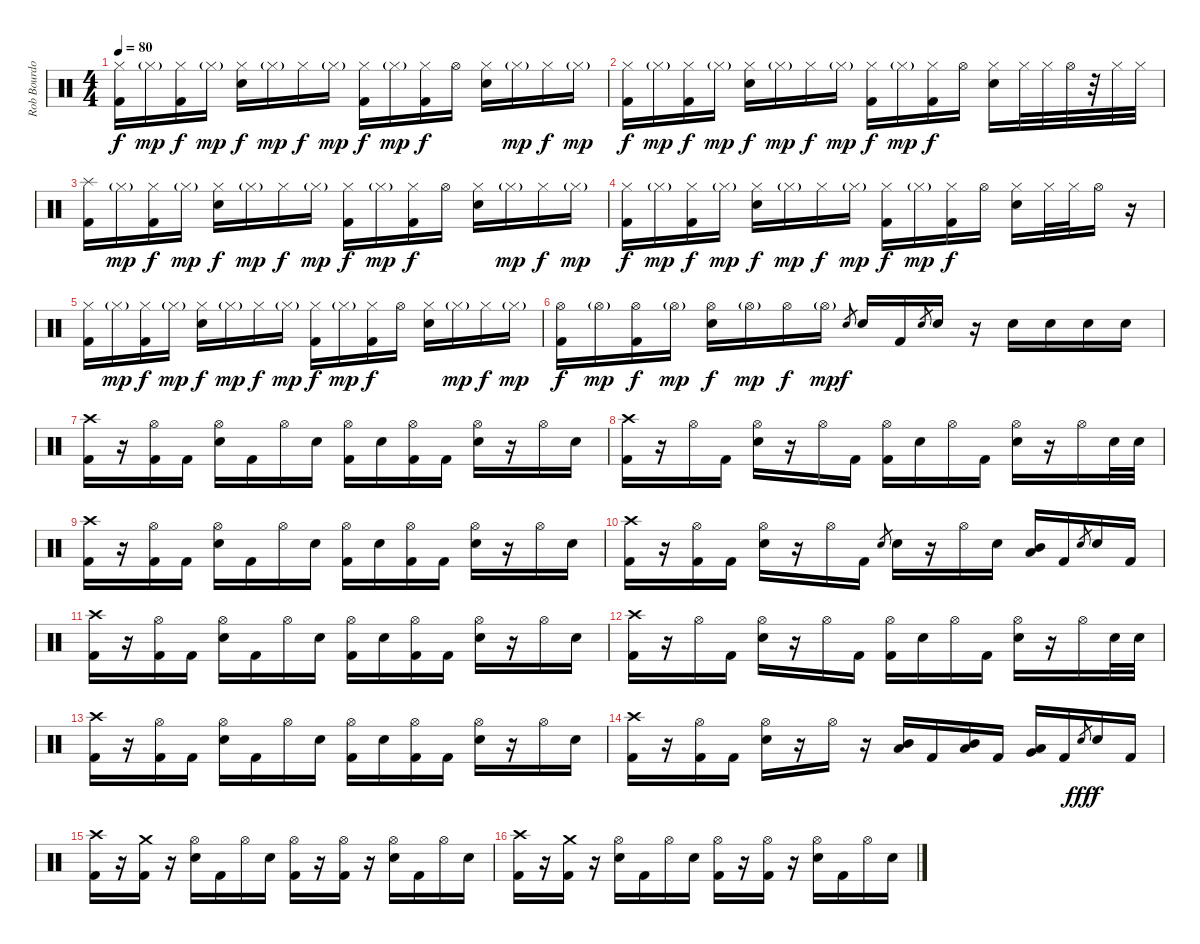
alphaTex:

\track ("Rob Bourdon (Drums)" "Rob Bourdo") {instrument percussion}
\staff {score}
\articulation defaults
\ts (4 4)
\tempo 80
\clef neutral
\ks c
("Hi-Hat (closed)" "Kick (hit) 2").16{dy f} "Hi-Hat (closed)"{g}.16{dy mp} ("Hi-Hat (closed)" "Kick (hit) 2").16{dy f} "Hi-Hat (closed)"{g}.16{dy mp} ("Hi-Hat (closed)" "Electric Snare (hit)").16{dy f} "Hi-Hat (closed)"{g}.16{dy mp} "Hi-Hat (closed)".16{dy f} "Hi-Hat (closed)"{g}.16{dy mp} ("Hi-Hat (closed)" "Kick (hit) 2").16{dy f} "Hi-Hat (closed)"{g}.16{dy mp} ("Hi-Hat (closed)" "Kick (hit) 2").16{dy f} "Hi-Hat (open)".16 ("Hi-Hat (closed)" "Electric Snare (hit)").16 "Hi-Hat (closed)"{g}.16{dy mp} "Hi-Hat (closed)".16{dy f} "Hi-Hat (closed)"{g}.16{dy mp} |
("Hi-Hat (closed)" "Kick (hit) 2").16{dy f} "Hi-Hat (closed)"{g}.16{dy mp} ("Hi-Hat (closed)" "Kick (hit) 2").16{dy f} "Hi-Hat (closed)"{g}.16{dy mp} ("Hi-Hat (closed)" "Electric Snare (hit)").16{dy f} "Hi-Hat (closed)"{g}.16{dy mp} "Hi-Hat (closed)".16{dy f} "Hi-Hat (closed)"{g}.16{dy mp} ("Hi-Hat (closed)" "Kick (hit) 2").16{dy f} "Hi-Hat (closed)"{g}.16{dy mp} ("Hi-Hat (closed)" "Kick (hit) 2").16{dy f} "Hi-Hat (open)".16 ("Hi-Hat (closed)" "Electric Snare (hit)").16 "Hi-Hat (closed)".32 "Hi-Hat (closed)".32 "Hi-Hat (open)".32 r.32 "Hi-Hat (closed)".32 "Hi-Hat (closed)".32 |
("Splash (hit)" "Kick (hit) 2").16 "Hi-Hat (closed)"{g}.16{dy mp} ("Hi-Hat (closed)" "Kick (hit) 2").16{dy f} "Hi-Hat (closed)"{g}.16{dy mp} ("Hi-Hat (closed)" "Electric Snare (hit)").16{dy f} "Hi-Hat (closed)"{g}.16{dy mp} "Hi-Hat (closed)".16{dy f} "Hi-Hat (closed)"{g}.16{dy mp} ("Hi-Hat (closed)" "Kick (hit) 2").16{dy f} "Hi-Hat (closed)"{g}.16{dy mp} ("Hi-Hat (closed)" "Kick (hit) 2").16{dy f} "Hi-Hat (open)".16 ("Hi-Hat (closed)" "Electric Snare (hit)").16 "Hi-Hat (closed)"{g}.16{dy mp} "Hi-Hat (closed)".16{dy f} "Hi-Hat (closed)"{g}.16{dy mp} |
("Hi-Hat (closed)" "Kick (hit) 2").16{dy f} "Hi-Hat (closed)"{g}.16{dy mp} ("Hi-Hat (closed)" "Kick (hit) 2").16{dy f} "Hi-Hat (closed)"{g}.16{dy mp} ("Hi-Hat (closed)" "Electric Snare (hit)").16{dy f} "Hi-Hat (closed)"{g}.16{dy mp} "Hi-Hat (closed)".16{dy f} "Hi-Hat (closed)"{g}.16{dy mp} ("Hi-Hat (closed)" "Kick (hit) 2").16{dy f} "Hi-Hat (closed)"{g}.16{dy mp} ("Hi-Hat (closed)" "Kick (hit) 2").16{dy f} "Hi-Hat (open)".16 ("Hi-Hat (closed)" "Electric Snare (hit)").16 "Hi-Hat (closed)".32 "Hi-Hat (closed)".32 "Hi-Hat (open)".16 r.16 |
("Hi-Hat (closed)" "Kick (hit) 2").16 "Hi-Hat (closed)"{g}.16{dy mp} ("Hi-Hat (closed)" "Kick (hit) 2").16{dy f} "Hi-Hat (closed)"{g}.16{dy mp} ("Hi-Hat (closed)" "Electric Snare (hit)").16{dy f} "Hi-Hat (closed)"{g}.16{dy mp} "Hi-Hat (closed)".16{dy f} "Hi-Hat (closed)"{g}.16{dy mp} ("Hi-Hat (closed)" "Kick (hit) 2").16{dy f} "Hi-Hat (closed)"{g}.16{dy mp} ("Hi-Hat (closed)" "Kick (hit) 2").16{dy f} "Hi-Hat (open)".16 ("Hi-Hat (closed)" "Electric Snare (hit)").16 "Hi-Hat (closed)"{g}.16{dy mp} "Hi-Hat (closed)".16{dy f} "Hi-Hat (closed)"{g}.16{dy mp} |
("Hi-Hat (open)" "Kick (hit) 2").16{dy f} "Hi-Hat (open)"{g}.16{dy mp} ("Hi-Hat (open)" "Kick (hit) 2").16{dy f} "Hi-Hat (open)"{g}.16{dy mp} ("Hi-Hat (open)" "Electric Snare (hit)").16{dy f} "Hi-Hat (open)"{g}.16{dy mp} "Hi-Hat (open)".16{dy f} "Hi-Hat (open)"{g}.16{dy mp} "Electric Snare (hit)".8{gr dy f} "Electric Snare (hit)".16 "Kick (hit) 2".16 "Electric Snare (hit)".8{gr} "Electric Snare (hit)".16 r.16 "Electric Snare (hit)".16 "Electric Snare (hit)".16 "Electric Snare (hit)".16 "Electric Snare (hit)".16 |
("Crash high (hit)" "Kick (hit) 2").16 r.16 ("Hi-Hat (open)" "Kick (hit) 2").16 "Kick (hit) 2".16 ("Hi-Hat (open)" "Electric Snare (hit)").16 "Kick (hit) 2".16 "Hi-Hat (open)".16 "Electric Snare (hit)".16 ("Hi-Hat (open)" "Kick (hit) 2").16 "Electric Snare (hit)".16 ("Hi-Hat (open)" "Kick (hit) 2").16 "Kick (hit) 2".16 ("Hi-Hat (open)" "Electric Snare (hit)").16 r.16 "Hi-Hat (open)".16 "Electric Snare (hit)".16 |
("Crash high (hit)" "Kick (hit) 2").16 r.16 "Hi-Hat (open)".16 "Kick (hit) 2".16 ("Hi-Hat (open)" "Electric Snare (hit)").16 r.16 "Hi-Hat (open)".16 "Kick (hit) 2".16 ("Hi-Hat (open)" "Kick (hit) 2").16 "Electric Snare (hit)".16 "Hi-Hat (open)".16 "Kick (hit) 2".16 ("Hi-Hat (open)" "Electric Snare (hit)").16 r.16 "Hi-Hat (open)".16 "Electric Snare (hit)".32 "Electric Snare (hit)".32 |
("Crash high (hit)" "Kick (hit) 2").16 r.16 ("Hi-Hat (open)" "Kick (hit) 2").16 "Kick (hit) 2".16 ("Hi-Hat (open)" "Electric Snare (hit)").16 "Kick (hit) 2".16 "Hi-Hat (open)".16 "Electric Snare (hit)".16 ("Hi-Hat (open)" "Kick (hit) 2").16 "Electric Snare (hit)".16 ("Hi-Hat (open)" "Kick (hit) 2").16 "Kick (hit) 2".16 ("Hi-Hat (open)" "Electric Snare (hit)").16 r.16 "Hi-Hat (open)".16 "Electric Snare (hit)".16 |
("Crash high (hit)" "Kick (hit) 2").16 r.16 ("Hi-Hat (open)" "Kick (hit) 2").16 "Kick (hit) 2".16 ("Hi-Hat (open)" "Electric Snare (hit)").16 r.16 "Hi-Hat (open)".16 "Kick (hit) 2".16 "Electric Snare (hit)".8{gr} "Electric Snare (hit)".16 r.16 "Hi-Hat (open)".16 "Electric Snare (hit)".16 ("Mid Tom (hit)" "Low Tom (hit)").16 "Kick (hit) 2".16 "Electric Snare (hit)".8{gr} "Electric Snare (hit)".16 "Kick (hit) 2".16 |
("Crash high (hit)" "Kick (hit) 2").16 r.16 ("Hi-Hat (open)" "Kick (hit) 2").16 "Kick (hit) 2".16 ("Hi-Hat (open)" "Electric Snare (hit)").16 "Kick (hit) 2".16 "Hi-Hat (open)".16 "Electric Snare (hit)".16 ("Hi-Hat (open)" "Kick (hit) 2").16 "Electric Snare (hit)".16 ("Hi-Hat (open)" "Kick (hit) 2").16 "Kick (hit) 2".16 ("Hi-Hat (open)" "Electric Snare (hit)").16 r.16 "Hi-Hat (open)".16 "Electric Snare (hit)".16 |
("Crash high (hit)" "Kick (hit) 2").16 r.16 "Hi-Hat (open)".16 "Kick (hit) 2".16 ("Hi-Hat (open)" "Electric Snare (hit)").16 r.16 "Hi-Hat (open)".16 "Kick (hit) 2".16 ("Hi-Hat (open)" "Kick (hit) 2").16 "Electric Snare (hit)".16 "Hi-Hat (open)".16 "Kick (hit) 2".16 ("Hi-Hat (open)" "Electric Snare (hit)").16 r.16 "Hi-Hat (open)".16 "Electric Snare (hit)".32 "Electric Snare (hit)".32 |
("Crash high (hit)" "Kick (hit) 2").16 r.16 ("Hi-Hat (open)" "Kick (hit) 2").16 "Kick (hit) 2".16 ("Hi-Hat (open)" "Electric Snare (hit)").16 "Kick (hit) 2".16 "Hi-Hat (open)".16 "Electric Snare (hit)".16 ("Hi-Hat (open)" "Kick (hit) 2").16 "Electric Snare (hit)".16 ("Hi-Hat (open)" "Kick (hit) 2").16 "Kick (hit) 2".16 ("Hi-Hat (open)" "Electric Snare (hit)").16 r.16 "Hi-Hat (open)".16 "Electric Snare (hit)".16 |
("Crash high (hit)" "Kick (hit) 2").16 r.16 ("Hi-Hat (open)" "Kick (hit) 2").16 "Kick (hit) 2".16 ("Hi-Hat (open)" "Electric Snare (hit)").16 r.16 "Hi-Hat (open)".16 r.16 ("Mid Tom (hit)" "Low Tom (hit)").16 "Kick (hit) 2".16 ("Mid Tom (hit)" "Low Tom (hit)").16 "Kick (hit) 2".16 ("Low Tom (hit)" "Very Low Tom (hit)").16 "Kick (hit) 2".16 "Electric Snare (hit)".8{gr dy fff} "Electric Snare (hit)".16{dy f} "Kick (hit) 2".16 |
("Crash high (hit)" "Kick (hit) 2").16 r.16 ("Crash medium (hit)" "Kick (hit) 2").16 r.16 ("Hi-Hat (open)" "Electric Snare (hit)").16 "Kick (hit) 2".16 "Hi-Hat (open)".16 "Electric Snare (hit)".16 ("Hi-Hat (open)" "Kick (hit) 2").16 r.16 ("Hi-Hat (open)" "Kick (hit) 2").16 r.16 ("Hi-Hat (open)" "Electric Snare (hit)").16 "Kick (hit) 2".16 "Hi-Hat (open)".16 "Electric Snare (hit)".16 |
("Crash high (hit)" "Kick (hit) 2").16 r.16 ("Crash medium (hit)" "Kick (hit) 2").16 r.16 ("Hi-Hat (open)" "Electric Snare (hit)").16 "Kick (hit) 2".16 "Hi-Hat (open)".16 "Electric Snare (hit)".16 ("Hi-Hat (open)" "Kick (hit) 2").16 r.16 ("Hi-Hat (open)" "Kick (hit) 2").16 r.16 ("Hi-Hat (open)" "Electric Snare (hit)").16 "Kick (hit) 2".16 "Hi-Hat (open)".16 "Electric Snare (hit)".16
